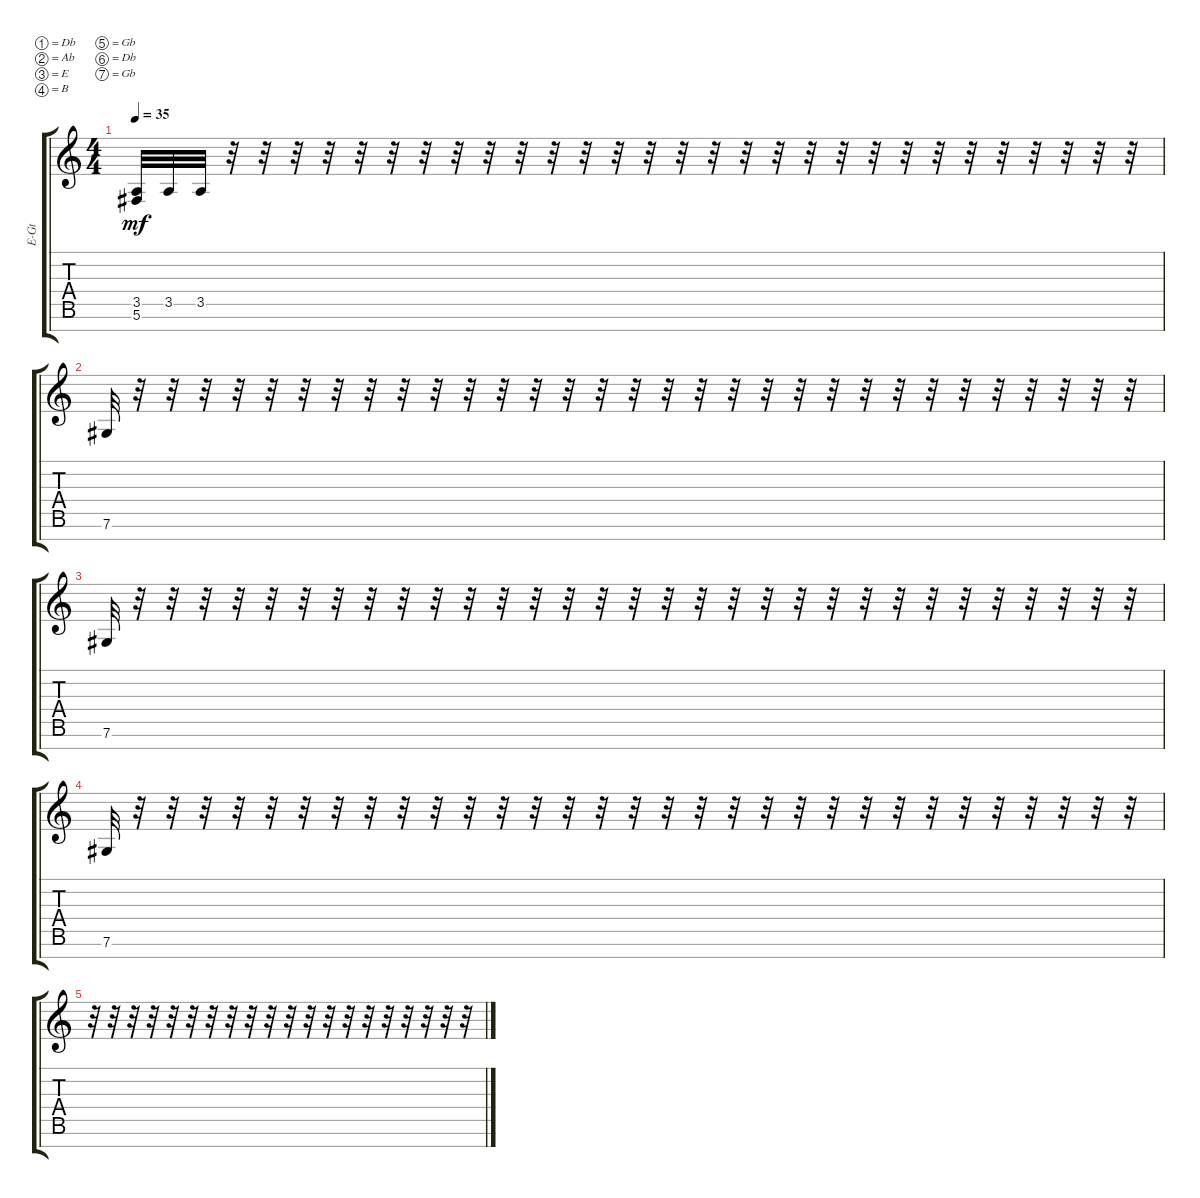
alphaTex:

\defaultSystemsLayout 4
\bracketExtendMode groupsimilarinstruments
\otherSystemsTrackNameOrientation horizontal
\track ("Electric Guitar" "E-Gt") {instrument overdrivenguitar}
\staff {score tabs}
\tuning (Db4 Ab3 E3 B2 Gb2 Db2 Gb1)
\ts (4 4)
\tempo 35
\clef g2
\ks c
(5.6{acc #} 3.5).32{dy mf beam Up} 3.5.32{beam Up} 3.5.32{beam Up} r.32{beam Up} r.32{beam Up} r.32{beam Up} r.32{beam Up} r.32{beam Up} r.32{beam Up} r.32{beam Up} r.32{beam Up} r.32{beam Up} r.32{beam Up} r.32{beam Up} r.32{beam Up} r.32{beam Up} r.32{beam Up} r.32{beam Up} r.32{beam Up} r.32{beam Up} r.32{beam Up} r.32{beam Up} r.32{beam Up} r.32{beam Up} r.32{beam Up} r.32{beam Up} r.32{beam Up} r.32{beam Up} r.32{beam Up} r.32{beam Up} r.32{beam Up} r.32{beam Up} |
7.6{acc #}.32{beam Up} r.32{beam Up} r.32{beam Up} r.32{beam Up} r.32{beam Up} r.32{beam Up} r.32{beam Up} r.32{beam Up} r.32{beam Up} r.32{beam Up} r.32{beam Up} r.32{beam Up} r.32{beam Up} r.32{beam Up} r.32{beam Up} r.32{beam Up} r.32{beam Up} r.32{beam Up} r.32{beam Up} r.32{beam Up} r.32{beam Up} r.32{beam Up} r.32{beam Up} r.32{beam Up} r.32{beam Up} r.32{beam Up} r.32{beam Up} r.32{beam Up} r.32{beam Up} r.32{beam Up} r.32{beam Up} r.32{beam Up} |
7.6{acc #}.32{beam Up} r.32{beam Up} r.32{beam Up} r.32{beam Up} r.32{beam Up} r.32{beam Up} r.32{beam Up} r.32{beam Up} r.32{beam Up} r.32{beam Up} r.32{beam Up} r.32{beam Up} r.32{beam Up} r.32{beam Up} r.32{beam Up} r.32{beam Up} r.32{beam Up} r.32{beam Up} r.32{beam Up} r.32{beam Up} r.32{beam Up} r.32{beam Up} r.32{beam Up} r.32{beam Up} r.32{beam Up} r.32{beam Up} r.32{beam Up} r.32{beam Up} r.32{beam Up} r.32{beam Up} r.32{beam Up} r.32{beam Up} |
7.6{acc #}.32{beam Up} r.32{beam Up} r.32{beam Up} r.32{beam Up} r.32{beam Up} r.32{beam Up} r.32{beam Up} r.32{beam Up} r.32{beam Up} r.32{beam Up} r.32{beam Up} r.32{beam Up} r.32{beam Up} r.32{beam Up} r.32{beam Up} r.32{beam Up} r.32{beam Up} r.32{beam Up} r.32{beam Up} r.32{beam Up} r.32{beam Up} r.32{beam Up} r.32{beam Up} r.32{beam Up} r.32{beam Up} r.32{beam Up} r.32{beam Up} r.32{beam Up} r.32{beam Up} r.32{beam Up} r.32{beam Up} r.32{beam Up} |
r.32{beam Down} r.32{beam Down} r.32{beam Down} r.32{beam Down} r.32{beam Down} r.32{beam Down} r.32{beam Down} r.32{beam Down} r.32{beam Down} r.32{beam Down} r.32{beam Down} r.32{beam Down} r.32{beam Down} r.32{beam Down} r.32{beam Down} r.32{beam Down} r.32{beam Down} r.32{beam Down} r.32{beam Down} r.32{beam Down}
